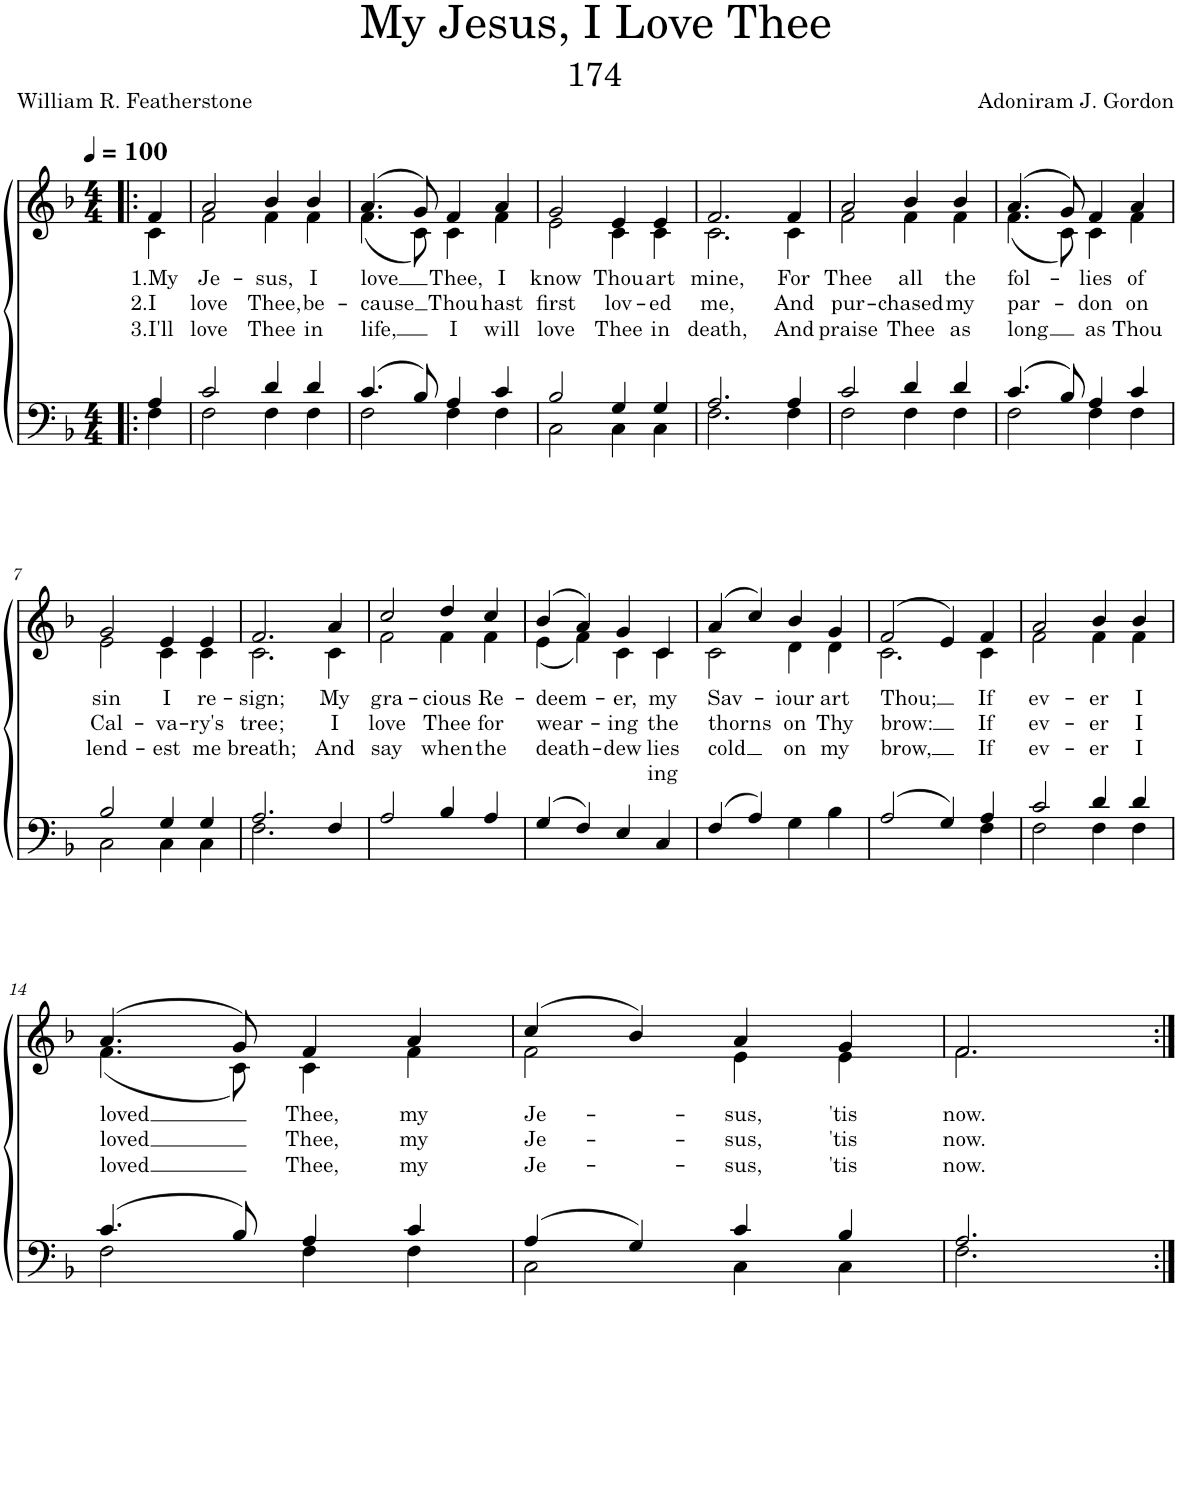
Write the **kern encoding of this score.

**kern	**kern	**text	**text	**text	**text
*part1	*part1	*part1	*part1	*part1	*part1
*staff2	*staff1	*staff1	*staff1	*staff1	*staff1
*I"Piano	*	*	*	*	*
*I'Pno.	*	*	*	*	*
*clefF4	*clefG2	*	*	*	*
*k[b-]	*k[b-]	*	*	*	*
*M4/4	*M4/4	*	*	*	*
*MM100	*MM100	*	*	*	*
=!|:	=!|:	=!|:	=!|:	=!|:	=!|:
*^	*	*	*	*	*
!	!	!	!LO:LY:b	!LO:LY:b	!LO:LY:b	!
*	*	*^	*	*	*	*
4A/	4F\	4f/	4c\	1.My	2.I	3.I'll	.
=1	=1	=1	=1	=1	=1	=1	=1
!	!	!	!	!LO:LY:b	!LO:LY:b	!LO:LY:b	!
2c/	2F\	2a/	2f\	Je-	love	love	.
!	!	!	!	!LO:LY:b	!LO:LY:b	!LO:LY:b	!
4d/	4F\	4b-/	4f\	-sus,	Thee,	Thee	.
!	!	!	!	!LO:LY:b	!LO:LY:b	!LO:LY:b	!
4d/	4F\	4b-/	4f\	I	be-	in	.
=2	=2	=2	=2	=2	=2	=2	=2
!	!	!	!	!LO:LY:b	!LO:LY:b	!LO:LY:b	!
4.c/	2F\	(4.a/	(4.f\	love	-cause	life,	.
8B-/	.	8g/)	8c\)	.	.	.	.
!	!	!	!	!LO:LY:b	!LO:LY:b	!LO:LY:b	!
4A/	4F\	4f/	4c\	Thee,	Thou	I	.
!	!	!	!	!LO:LY:b	!LO:LY:b	!LO:LY:b	!
4c/	4F\	4a/	4f\	I	hast	will	.
=3	=3	=3	=3	=3	=3	=3	=3
!	!	!	!	!LO:LY:b	!LO:LY:b	!LO:LY:b	!
2B-/	2C\	2g/	2e\	know	first	love	.
!	!	!	!	!LO:LY:b	!LO:LY:b	!LO:LY:b	!
4G/	4C\	4e/	4c\	Thou	lov-	Thee	.
!	!	!	!	!LO:LY:b	!LO:LY:b	!LO:LY:b	!
4G/	4C\	4e/	4c\	art	-ed	in	.
=4	=4	=4	=4	=4	=4	=4	=4
!	!	!	!	!LO:LY:b	!LO:LY:b	!LO:LY:b	!
2.A/	2.F\	2.f/	2.c\	mine,	me,	death,	.
!	!	!	!	!LO:LY:b	!LO:LY:b	!LO:LY:b	!
4A/	4F\	4f/	4c\	For	And	And	.
=5	=5	=5	=5	=5	=5	=5	=5
!	!	!	!	!LO:LY:b	!LO:LY:b	!LO:LY:b	!
2c/	2F\	2a/	2f\	Thee	pur-	praise	.
!	!	!	!	!LO:LY:b	!LO:LY:b	!LO:LY:b	!
4d/	4F\	4b-/	4f\	all	-chased	Thee	.
!	!	!	!	!LO:LY:b	!LO:LY:b	!LO:LY:b	!
4d/	4F\	4b-/	4f\	the	my	as	.
=6	=6	=6	=6	=6	=6	=6	=6
!	!	!	!	!LO:LY:b	!LO:LY:b	!LO:LY:b	!
4.c/	2F\	(4.a/	(4.f\	fol-	par-	long	.
8B-/	.	8g/)	8c\)	.	.	.	.
!	!	!	!	!LO:LY:b	!LO:LY:b	!LO:LY:b	!
4A/	4F\	4f/	4c\	-lies	-don	as	.
!	!	!	!	!LO:LY:b	!LO:LY:b	!LO:LY:b	!
4c/	4F\	4a/	4f\	of	on	Thou	.
!!LO:LB:g=z	!!
=7	=7	=7	=7	=7	=7	=7	=7
!	!	!	!	!LO:LY:b	!LO:LY:b	!LO:LY:b	!
2B-/	2C\	2g/	2e\	sin	Cal-	lend-	.
!	!	!	!	!LO:LY:b	!LO:LY:b	!LO:LY:b	!
4G/	4C\	4e/	4c\	I	-va-	-est	.
!	!	!	!	!LO:LY:b	!LO:LY:b	!LO:LY:b	!
4G/	4C\	4e/	4c\	re-	-ry's	me	.
=8	=8	=8	=8	=8	=8	=8	=8
!	!	!	!	!LO:LY:b	!LO:LY:b	!LO:LY:b	!
2.A/	2.F\	2.f/	2.c\	-sign;	tree;	breath;	.
!	!	!	!	!LO:LY:b	!LO:LY:b	!LO:LY:b	!
4F/	4ryy	4a/	4c\	My	I	And	.
=9	=9	=9	=9	=9	=9	=9	=9
!	!	!	!	!LO:LY:b	!LO:LY:b	!LO:LY:b	!
*v	*v	*	*	*	*	*	*
2A/	2cc/	2f\	gra-	love	say	.
!	!	!	!LO:LY:b	!LO:LY:b	!LO:LY:b	!
4B-/	4dd/	4f\	-cious	Thee	when	.
!	!	!	!LO:LY:b	!LO:LY:b	!LO:LY:b	!
4A/	4cc/	4f\	Re-	for	the	.
=10	=10	=10	=10	=10	=10	=10
!	!	!	!LO:LY:b	!LO:LY:b	!LO:LY:b	!
4G/	(4b-/	(4e\	-deem-	wear-	death-	.
4F/	4a/)	4f\)	.	.	.	.
!	!	!	!LO:LY:b	!LO:LY:b	!LO:LY:b	!
4E/	4g/	4c\	-er,	-ing	-dew	.
!	!	!	!LO:LY:b	!LO:LY:b	!LO:LY:b	!LO:LY:b
4C/	4c/	4c\	my	the	lies	-ing
=11	=11	=11	=11	=11	=11	=11
!	!	!	!LO:LY:b	!LO:LY:b	!LO:LY:b	!
4F/	(4a/	2c\	Sav-	thorns	cold	.
4A/	4cc/)	.	.	.	.	.
!	!	!	!LO:LY:b	!LO:LY:b	!LO:LY:b	!
4G\	4b-/	4d\	-iour	on	on	.
!	!	!	!LO:LY:b	!LO:LY:b	!LO:LY:b	!
4B-\	4g/	4d\	art	Thy	my	.
=12	=12	=12	=12	=12	=12	=12
*^	*	*	*	*	*	*
!	!	!	!	!LO:LY:b	!LO:LY:b	!LO:LY:b	!
2A/	2.ryy	(2f/	2.c\	Thou;	brow:	brow,	.
4G/	.	4e/)	.	.	.	.	.
!	!	!	!	!LO:LY:b	!LO:LY:b	!LO:LY:b	!
4A/	4F\	4f/	4c\	If	If	If	.
=13	=13	=13	=13	=13	=13	=13	=13
!	!	!	!	!LO:LY:b	!LO:LY:b	!LO:LY:b	!
2c/	2F\	2a/	2f\	ev-	ev-	ev-	.
!	!	!	!	!LO:LY:b	!LO:LY:b	!LO:LY:b	!
4d/	4F\	4b-/	4f\	-er	-er	-er	.
!	!	!	!	!LO:LY:b	!LO:LY:b	!LO:LY:b	!
4d/	4F\	4b-/	4f\	I	I	I	.
!!LO:LB:g=z	!!
=14	=14	=14	=14	=14	=14	=14	=14
!	!	!	!	!LO:LY:b	!LO:LY:b	!LO:LY:b	!
4.c/	2F\	(4.a/	(4.f\	loved	loved	loved	.
8B-/	.	8g/)	8c\)	.	.	.	.
!	!	!	!	!LO:LY:b	!LO:LY:b	!LO:LY:b	!
4A/	4F\	4f/	4c\	Thee,	Thee,	Thee,	.
!	!	!	!	!LO:LY:b	!LO:LY:b	!LO:LY:b	!
4c/	4F\	4a/	4f\	my	my	my	.
=15	=15	=15	=15	=15	=15	=15	=15
!	!	!	!	!LO:LY:b	!LO:LY:b	!LO:LY:b	!
4A/	2C\	(4cc/	2f\	Je-	Je-	Je-	.
4G/	.	4b-/)	.	.	.	.	.
!	!	!	!	!LO:LY:b	!LO:LY:b	!LO:LY:b	!
4c/	4C\	4a/	4e\	-sus,	-sus,	-sus,	.
!	!	!	!	!LO:LY:b	!LO:LY:b	!LO:LY:b	!
4B-/	4C\	4g/	4e\	'tis	'tis	'tis	.
=16	=16	=16	=16	=16	=16	=16	=16
!	!	!	!	!LO:LY:b	!LO:LY:b	!LO:LY:b	!
2.A/	2.F\	2.f/	2.f\	now.	now.	now.	.
*v	*v	*	*	*	*	*	*
*	*v	*v	*	*	*	*
=:|!	=:|!	=:|!	=:|!	=:|!	=:|!
*-	*-	*-	*-	*-	*-
